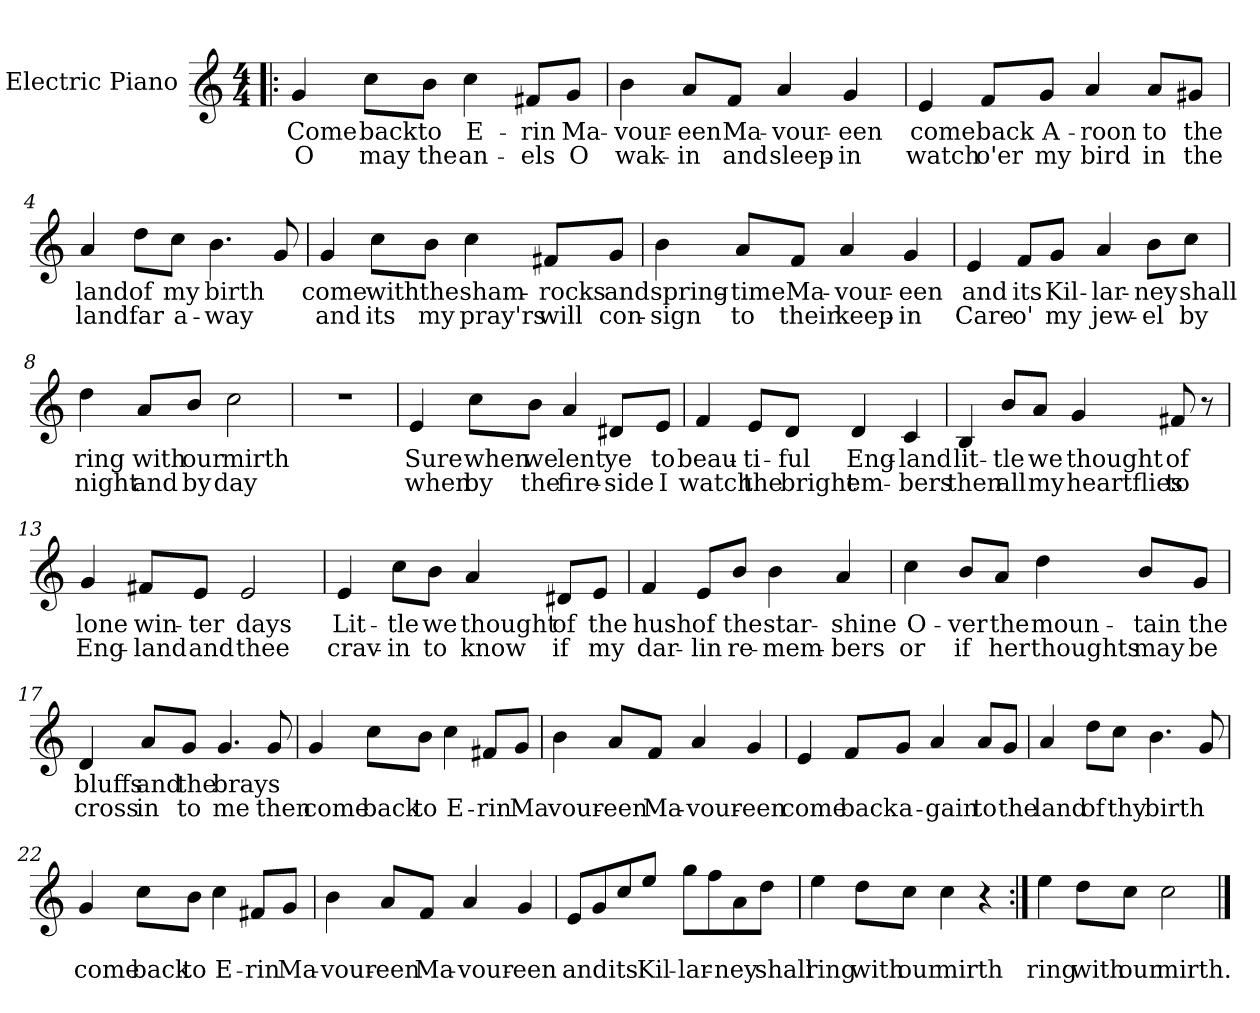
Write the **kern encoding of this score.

**kern	**text	**text
*part1	*part1	*part1
*staff1	*staff1	*staff1
*I"Electric Piano	*	*
*I'E.Pno	*	*
*clefG2	*	*
*k[]	*	*
*C:	*	*
*M4/4	*	*
=1!|:	=1!|:	=1!|:
4g/	Come	O
8cc\L	back	may
8b\J	to	the
4cc\	E-	an-
8f#X/L	-rin	-els
8g/J	Ma-	O
=2	=2	=2
4b\	-vour-	wak-
8a/L	-een	-in
8f/J	Ma-	and
4a/	-vour-	sleep-
4g/	-een	-in
=3	=3	=3
4e/	come	watch
8f/L	back	o'er
8g/J	A-	my
4a/	-roon	bird
8a/L	to	in
8g#X/J	the	the
=4	=4	=4
4a/	land	land
8dd\L	of	far
8cc\J	my	a-
4.b\	birth	-way
8g/	.	.
!!LO:LB:g=z
=5	=5	=5
4g/	come	and
8cc\L	with	its
8b\J	the	my
4cc\	sham-	pray'rs
8f#X/L	-rocks	will
8g/J	and	con-
=6	=6	=6
4b\	spring-	-sign
8a/L	-time	to
8f/J	Ma-	their
4a/	-vour-	keep-
4g/	-een	-in
=7	=7	=7
4e/	and	Care
8f/L	its	o'
8g/J	Kil-	my
4a/	-lar-	jew-
8b\L	-ney	-el
8cc\J	shall	by
=8	=8	=8
4dd\	ring	night
8a/L	with	and
8b/J	our	by
2cc\	mirth	day
!!LO:LB:g=z
=9	=9	=9
1r	.	.
=10	=10	=10
4e/	Sure	when
8cc\L	when	by
8b\J	we	the
4a/	lent	fire-
8d#X/L	ye	-side
8e/J	to	I
=11	=11	=11
4f/	beau-	watch
8e/L	-ti-	the
8d/J	-ful	bright
4d/	Eng-	em-
4c/	-land	-bers
=12	=12	=12
4B/	lit-	then
8b/L	-tle	all
8a/J	we	my
4g/	thought	heartflies
8f#X/	of	to
8r	.	.
!!LO:LB:g=z
=13	=13	=13
4g/	lone	Eng-
8f#X/L	win-	-land
8e/J	-ter	and
2e/	days	thee
=14	=14	=14
4e/	Lit-	crav-
8cc\L	-tle	-in
8b\J	we	to
4a/	thought	know
8d#X/L	of	if
8e/J	the	my
=15	=15	=15
4f/	hush	dar-
8e/L	of	-lin
8b/J	the	re-
4b\	star-	-mem-
4a/	-shine	-bers
=16	=16	=16
4cc\	O-	or
8b/L	-ver	if
8a/J	the	her
4dd\	moun-	thoughts
8b/L	tain	may
8g/J	the	be
!!LO:LB:g=z
=17	=17	=17
4d/	bluffs	cross
8a/L	and	in
8g/J	the	to
4.g/	brays	me
8g/	.	then
=18	=18	=18
4g/	.	come
8cc\L	.	back
8b\J	.	to
4cc\	.	E-
8f#X/L	.	-rin
8g/J	.	Ma
=19	=19	=19
4b\	.	vour-
8a/L	.	-een
8f/J	.	Ma-
4a/	.	-vour-
4g/	.	-een
=20	=20	=20
4e/	.	come
8f/L	.	back
8g/J	.	a-
4a/	.	-gain
8a/L	.	to
8g/J	.	the
!!LO:LB:g=z
=21	=21	=21
4a/	.	land
8dd\L	.	of
8cc\J	.	thy
4.b\	.	birth
8g/	.	.
=22	=22	=22
4g/	.	come
8cc\L	.	back
8b\J	.	to
4cc\	.	E-
8f#X/L	.	-rin
8g/J	.	Ma-
=23	=23	=23
4b\	.	-vour-
8a/L	.	-een
8f/J	.	Ma-
4a/	.	-vour-
4g/	.	-een
!!LO:LB:g=z
=24	=24	=24
8e/L	.	and
8g/	.	.
8cc/	.	its
8ee/J	.	Kil-
8gg\L	.	-lar-
8ff\	.	.
8a\	.	ney
8dd\J	.	shall
=25	=25	=25
4ee\	.	ring
8dd\L	.	with
8cc\J	.	our
4cc\	.	mirth
4r	.	.
=26:|!	=26:|!	=26:|!
4ee\	.	ring
8dd\L	.	with
8cc\J	.	our
2cc\	.	mirth.
==	==	==
*-	*-	*-
